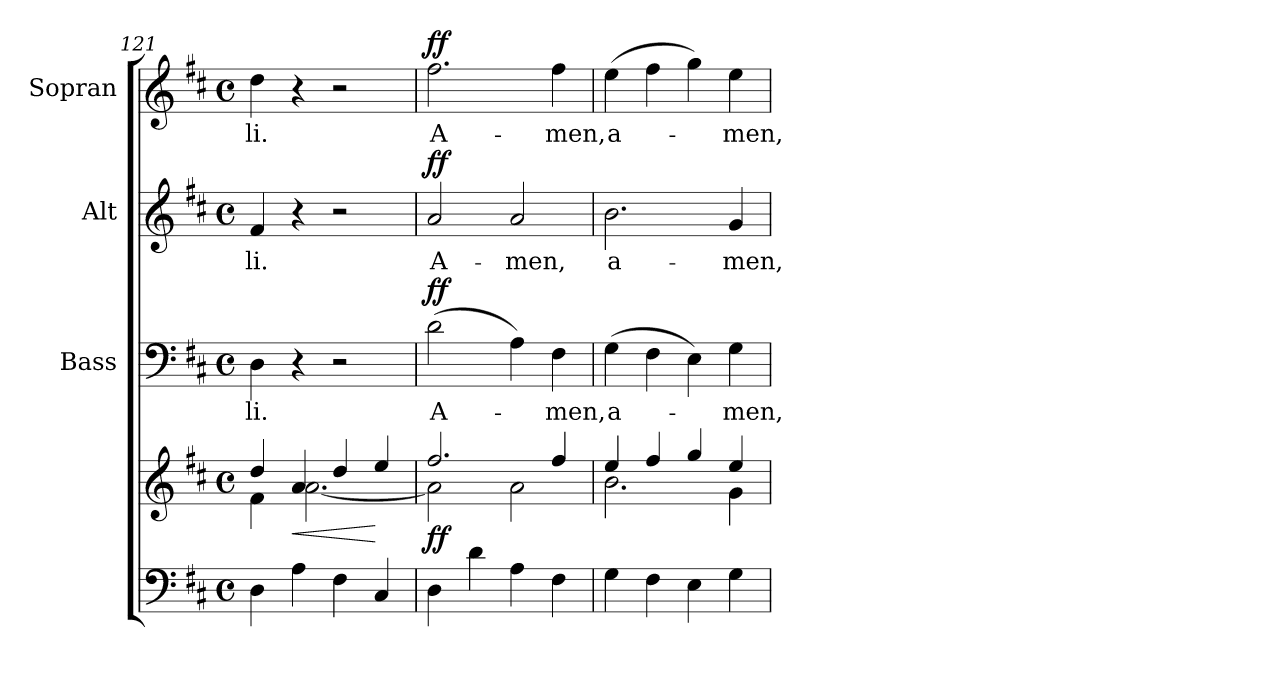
**kern	**kern	**dynam	**kern	**text	**dynam	**kern	**text	**dynam	**kern	**text	**dynam
*part4	*part4	*part4	*part3	*part3	*part3	*part2	*part2	*part2	*part1	*part1	*part1
*staff5	*staff4	*staff4/5	*staff3	*staff3	*staff3	*staff2	*staff2	*staff2	*staff1	*staff1	*staff1
*	*	*	*I"Bass	*	*	*I"Alt	*	*	*I"Sopran	*	*
*	*	*	*I'B.	*	*	*I'A.	*	*	*I'S.	*	*
*clefF4	*clefG2	*	*clefF4	*	*	*clefG2	*	*	*clefG2	*	*
*k[f#c#]	*k[f#c#]	*	*k[f#c#]	*	*	*k[f#c#]	*	*	*k[f#c#]	*	*
*D:	*D:	*	*D:	*	*	*D:	*	*	*D:	*	*
*M4/4	*M4/4	*	*M4/4	*	*	*M4/4	*	*	*M4/4	*	*
*met(c)	*met(c)	*	*met(c)	*	*	*met(c)	*	*	*met(c)	*	*
=121	=121	=121	=121	=121	=121	=121	=121	=121	=121	=121	=121
*	*^	*	*	*	*	*	*	*	*	*	*
!	!	!	!	!	!LO:LY:b	!	!	!LO:LY:b	!	!	!LO:LY:b	!
4D\	4dd/	4f#\	.	4D\	-li.	.	4f#/	-li.	.	4dd\	-li.	.
!	!	!	!LO:HP:b	!	!	!	!	!	!	!	!	!
4A\	4a/	[<2.a\	<	4r	.	.	4r	.	.	4r	.	.
4F#\	4dd/	.	.	2r	.	.	2r	.	.	2r	.	.
4C#/	4ee/	.	[	.	.	.	.	.	.	.	.	.
!!LO:PB:g=z
=122	=122	=122	=122	=122	=122	=122	=122	=122	=122	=122	=122	=122
!	!	!	!LO:DY:b	!	!LO:LY:b	!LO:DY:a	!	!LO:LY:b	!LO:DY:a	!	!LO:LY:b	!LO:DY:a
4D\	2.ff#/	2a\]	ff	(>2d\	A-	ff	2a/	A-	ff	2.ff#\	A-	ff
4d\	.	.	.	.	.	.	.	.	.	.	.	.
!	!	!	!	!	!	!	!	!LO:LY:b	!	!	!	!
4A\	.	2a\	.	4A\)	.	.	2a/	-men,	.	.	.	.
!	!	!	!	!	!LO:LY:b	!	!	!	!	!	!LO:LY:b	!
4F#\	4ff#/	.	.	4F#\	-men,	.	.	.	.	4ff#\	-men,	.
=123	=123	=123	=123	=123	=123	=123	=123	=123	=123	=123	=123	=123
!	!	!	!	!	!LO:LY:b	!	!	!LO:LY:b	!	!	!LO:LY:b	!
4G\	4ee/	2.b\	.	(>4G\	a-	.	2.b\	a-	.	(>4ee\	a-	.
4F#\	4ff#/	.	.	4F#\	.	.	.	.	.	4ff#\	.	.
4E\	4gg/	.	.	4E\)	.	.	.	.	.	4gg\)	.	.
!	!	!	!	!	!LO:LY:b	!	!	!LO:LY:b	!	!	!LO:LY:b	!
4G\	4ee/	4g\	.	4G\	-men,	.	4g/	-men,	.	4ee\	-men,	.
*	*v	*v	*	*	*	*	*	*	*	*	*	*
=	=	=	=	=	=	=	=	=	=	=	=
*-	*-	*-	*-	*-	*-	*-	*-	*-	*-	*-	*-
